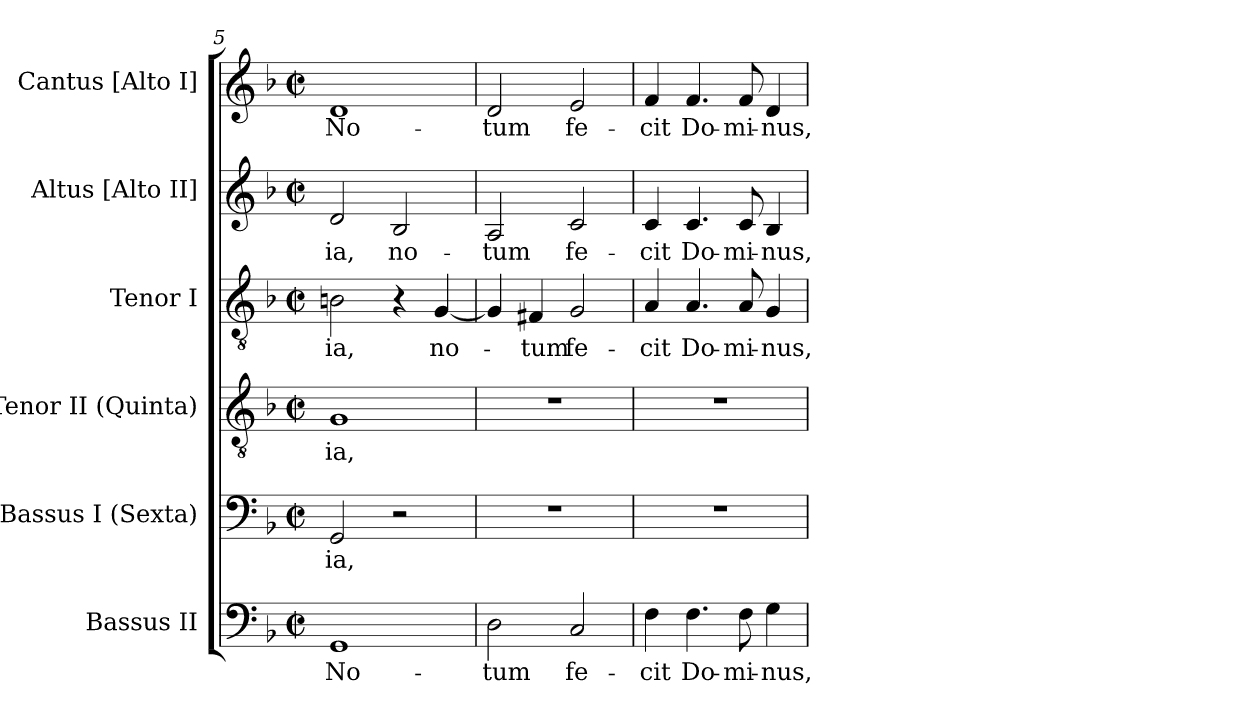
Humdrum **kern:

**kern	**text	**kern	**text	**kern	**text	**kern	**text	**kern	**text	**kern	**text
*part6	*part6	*part5	*part5	*part4	*part4	*part3	*part3	*part2	*part2	*part1	*part1
*staff6	*staff6	*staff5	*staff5	*staff4	*staff4	*staff3	*staff3	*staff2	*staff2	*staff1	*staff1
*I"Bassus II	*	*I"Bassus I (Sexta)	*	*I"Tenor II (Quinta)	*	*I"Tenor I	*	*I"Altus [Alto II]	*	*I"Cantus [Alto I]	*
*I'B.	*	*I'B.	*	*I'T.	*	*I'T.	*	*I'A.	*	*I'A.	*
*clefF4	*	*clefF4	*	*clefGv2	*	*clefGv2	*	*clefG2	*	*clefG2	*
*	*	*	*	*ITrd7c12	*	*ITrd7c12	*	*	*	*	*
*k[b-]	*	*k[b-]	*	*k[b-]	*	*k[b-]	*	*k[b-]	*	*k[b-]	*
*F:	*	*F:	*	*F:	*	*F:	*	*F:	*	*F:	*
*M2/2	*	*M2/2	*	*M2/2	*	*M2/2	*	*M2/2	*	*M2/2	*
*met(c|)	*	*met(c|)	*	*met(c|)	*	*met(c|)	*	*met(c|)	*	*met(c|)	*
=5	=5	=5	=5	=5	=5	=5	=5	=5	=5	=5	=5
!	!LO:LY:b:color=#000000	!	!	!	!	!	!	!	!	!	!
!	!	!	!LO:LY:b:color=#000000	!	!	!	!	!	!	!	!
!	!	!	!	!	!LO:LY:b:color=#000000	!	!	!	!	!	!
!	!	!	!	!	!	!	!LO:LY:b:color=#000000	!	!	!	!
!	!	!	!	!	!	!	!	!	!LO:LY:b:color=#000000	!	!
!	!	!	!	!	!	!	!	!	!	!	!LO:LY:b:color=#000000
1GGi	No-	2GGi/	-ia,	1GGi	-ia,	2BBni\	-ia,	2di/	-ia,	1di	No-
!	!	!	!	!	!	!	!	!	!LO:LY:b:color=#000000	!	!
.	.	2r	.	.	.	4r	.	2B-i/	no-	.	.
!	!	!	!	!	!	!	!LO:LY:b:color=#000000	!	!	!	!
.	.	.	.	.	.	[<4GGi/	no-	.	.	.	.
!!LO:LB:g=z
=6	=6	=6	=6	=6	=6	=6	=6	=6	=6	=6	=6
!	!LO:LY:b:color=#000000	!	!	!	!	!	!	!	!	!	!
!	!	!	!	!	!	!	!	!	!LO:LY:b:color=#000000	!	!
!	!	!	!	!	!	!	!	!	!	!	!LO:LY:b:color=#000000
2Di\	-tum	1r	.	1r	.	4GGi/]	.	2Ai/	-tum	2di/	-tum
!	!	!	!	!	!	!	!LO:LY:b:color=#000000	!	!	!	!
.	.	.	.	.	.	4FF#Xi/	-tum	.	.	.	.
!	!LO:LY:b:color=#000000	!	!	!	!	!	!	!	!	!	!
!	!	!	!	!	!	!	!LO:LY:b:color=#000000	!	!	!	!
!	!	!	!	!	!	!	!	!	!LO:LY:b:color=#000000	!	!
!	!	!	!	!	!	!	!	!	!	!	!LO:LY:b:color=#000000
2Ci/	fe-	.	.	.	.	2GGi/	fe-	2ci/	fe-	2ei/	fe-
=7	=7	=7	=7	=7	=7	=7	=7	=7	=7	=7	=7
!	!LO:LY:b:color=#000000	!	!	!	!	!	!	!	!	!	!
!	!	!	!	!	!	!	!LO:LY:b:color=#000000	!	!	!	!
!	!	!	!	!	!	!	!	!	!LO:LY:b:color=#000000	!	!
!	!	!	!	!	!	!	!	!	!	!	!LO:LY:b:color=#000000
4Fi\	-cit	1r	.	1r	.	4AAi/	-cit	4ci/	-cit	4fi/	-cit
!	!LO:LY:b:color=#000000	!	!	!	!	!	!	!	!	!	!
!	!	!	!	!	!	!	!LO:LY:b:color=#000000	!	!	!	!
!	!	!	!	!	!	!	!	!	!LO:LY:b:color=#000000	!	!
!	!	!	!	!	!	!	!	!	!	!	!LO:LY:b:color=#000000
4.Fi\	Do-	.	.	.	.	4.AAi/	Do-	4.ci/	Do-	4.fi/	Do-
!	!LO:LY:b:color=#000000	!	!	!	!	!	!	!	!	!	!
!	!	!	!	!	!	!	!LO:LY:b:color=#000000	!	!	!	!
!	!	!	!	!	!	!	!	!	!LO:LY:b:color=#000000	!	!
!	!	!	!	!	!	!	!	!	!	!	!LO:LY:b:color=#000000
8Fi\	-mi-	.	.	.	.	8AAi/	-mi-	8ci/	-mi-	8fi/	-mi-
!	!LO:LY:b:color=#000000	!	!	!	!	!	!	!	!	!	!
!	!	!	!	!	!	!	!LO:LY:b:color=#000000	!	!	!	!
!	!	!	!	!	!	!	!	!	!LO:LY:b:color=#000000	!	!
!	!	!	!	!	!	!	!	!	!	!	!LO:LY:b:color=#000000
4Gi\	-nus,	.	.	.	.	4GGi/	-nus,	4B-i/	-nus,	4di/	-nus,
=	=	=	=	=	=	=	=	=	=	=	=
*-	*-	*-	*-	*-	*-	*-	*-	*-	*-	*-	*-
